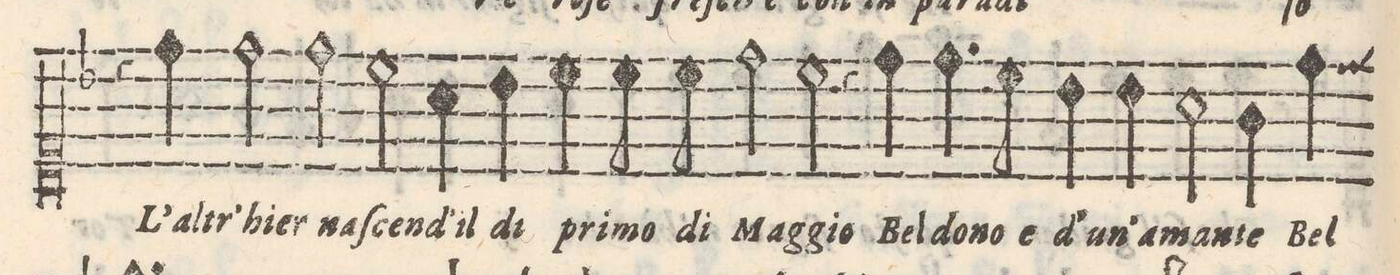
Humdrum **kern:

**kern	**text
*I"CANTO	*
*clefC1	*
*k[b-]	*
*met(C)	*
*M2/1	*
4r	.
4dd\	L'al-
2dd\	-tr'hier
2dd\	na-
=6-	=6-
2cc\	-ſcen-
4a\	-d'il
4b-\	di
4cc\	pri-
8cc\	-mo
8cc\	di
2dd\	Mag-
=7-	=7-
2cc\	-gio
4r	.
4dd\	Bel
4.dd\	do-
8cc\	no_e
4b-\	d'un'
4b-\	a-
=8-	=8-
2a\	-man-
4g\	-te
4dd\	Bel
*-	*-
